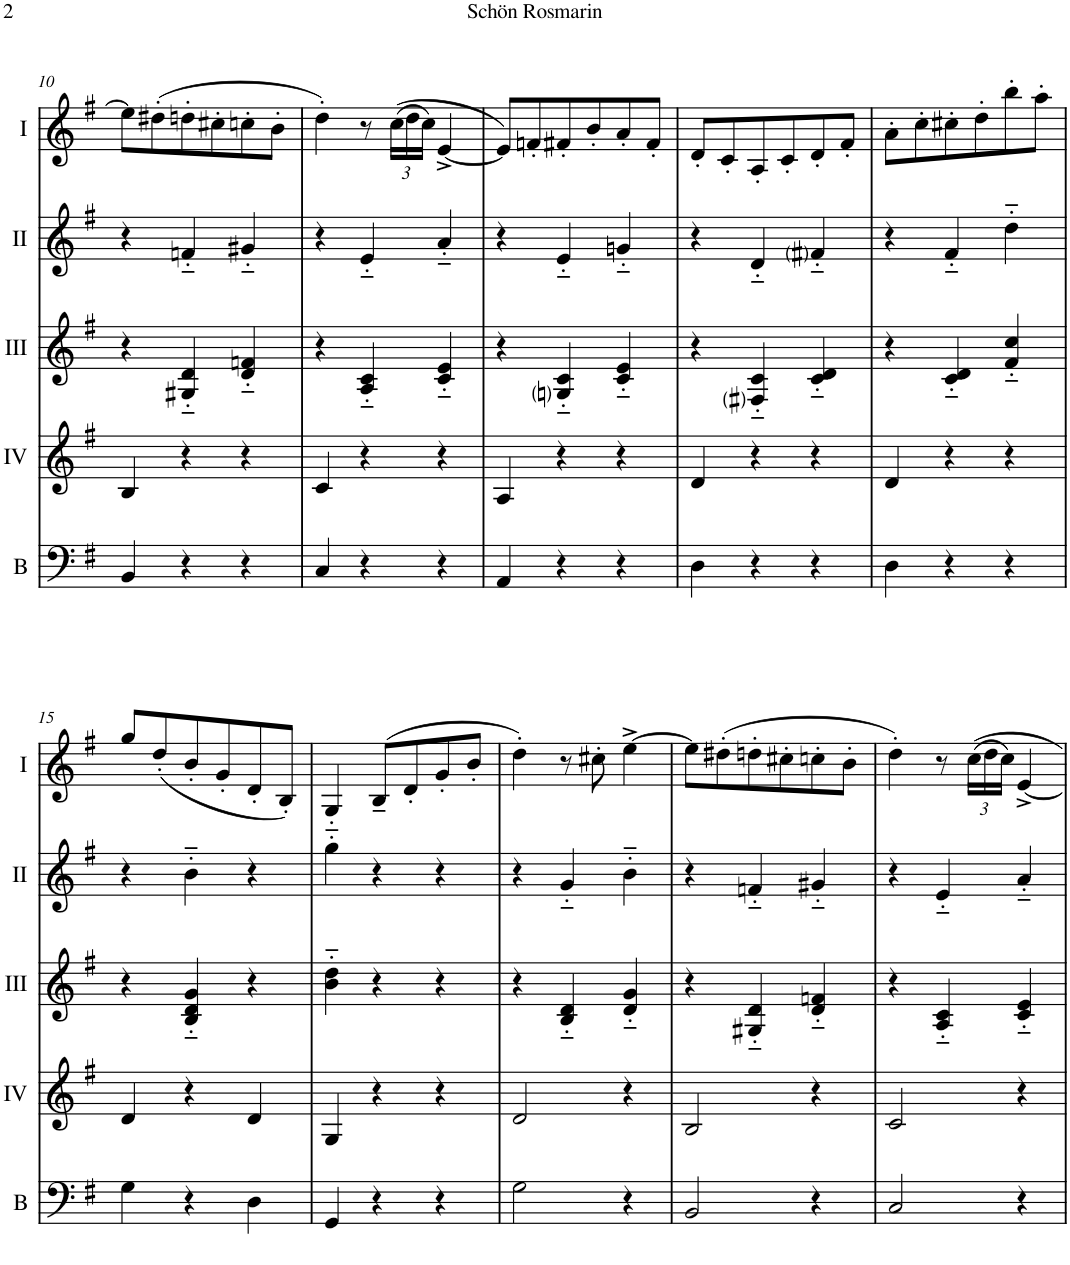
**kern	**kern	**kern	**kern	**kern
*part5	*part4	*part3	*part2	*part1
*staff5	*staff4	*staff3	*staff2	*staff1
*I"Bass	*I"Acc. 4	*I"Acc. 3	*I"Acc. 2	*I"Acc. 1
*I'B	*	*	*	*
!!LO:PB:g=z
*clefF4	*clefG2	*clefG2	*clefG2	*clefG2
*Trd7c12	*Trd7c12	*	*	*
*k[f#]	*k[f#]	*k[f#]	*k[f#]	*k[f#]
*M3/4	*M3/4	*M3/4	*M3/4	*M3/4
=10	=10	=10	=10	=10
4BB/	4B/	4r	4r	8ee\L]
.	.	.	.	(8dd#X'\
4r	4r	4G#X/'~ 4d/'~	4fn'~/	8ddn'\
.	.	.	.	8cc#X'\
4r	4r	4d/'~ 4fn/'~	4g#X'~/	8ccn'\
.	.	.	.	8b'\J
=11	=11	=11	=11	=11
4C/	4c/	4r	4r	4dd'\)
4r	4r	4A/'~ 4c/'~	4e'~/	8r
*	*	*	*	*Xbrackettup
.	.	.	.	((24cc\LL
.	.	.	.	24dd\
.	.	.	.	24cc\JJ)
4r	4r	4c/'~ 4e/'~	4a'~/	[4e^/
=12	=12	=12	=12	=12
4AA/	4A/	4r	4r	8e/L])
.	.	.	.	8fn'/
4r	4r	4Gni/'~ 4c/'~	4e'~/	8f#X'/
.	.	.	.	8b'/
4r	4r	4c/'~ 4e/'~	4gn'~/	8a'/
.	.	.	.	8f#'/J
=13	=13	=13	=13	=13
4D\	4d/	4r	4r	8d'/L
.	.	.	.	8c'/
4r	4r	4F#i/'~ 4c/'~	4d'~/	8A'/
.	.	.	.	8c'/
4r	4r	4c/'~ 4d/'~	4f#i'~/	8d'/
.	.	.	.	8f#'/J
=14	=14	=14	=14	=14
4D\	4d/	4r	4r	8a'\L
.	.	.	.	8cc'\
4r	4r	4c/'~ 4d/'~	4f#'~/	8cc#X'\
.	.	.	.	8dd'\
4r	4r	4f#/'~ 4cc/'~	4dd'~\	8bb'\
.	.	.	.	8aa'\J
!!LO:LB:g=z
=15	=15	=15	=15	=15
4G\	4d/	4r	4r	8gg/L
.	.	.	.	(8dd'/
4r	4r	4B/'~ 4d/'~ 4g/'~	4b'~\	8b'/
.	.	.	.	8g'/
4D\	4d/	4r	4r	8d'/
.	.	.	.	8B'/J)
=16	=16	=16	=16	=16
4GG/	4G/	4b\'~ 4dd\'~	4gg'~\	4G'/
4r	4r	4r	4r	(8B~/L
.	.	.	.	8d'/
4r	4r	4r	4r	8g'/
.	.	.	.	8b'/J
=17	=17	=17	=17	=17
2G\	2d/	4r	4r	4dd'\)
.	.	4B/'~ 4d/'~	4g'~/	8r
.	.	.	.	8cc#X'\
4r	4r	4d/'~ 4g/'~	4b'~\	[4ee^\
=18	=18	=18	=18	=18
2BB/	2B/	4r	4r	8ee\L]
.	.	.	.	(8dd#X'\
.	.	4G#X/'~ 4d/'~	4fn'~/	8ddn'\
.	.	.	.	8cc#X'\
4r	4r	4d/'~ 4fn/'~	4g#X'~/	8ccn'\
.	.	.	.	8b'\J
=19	=19	=19	=19	=19
2C/	2c/	4r	4r	4dd'\)
.	.	4A/'~ 4c/'~	4e'~/	8r
.	.	.	.	(24cc\LL
.	.	.	.	24dd\
.	.	.	.	24cc\JJ)
4r	4r	4c/'~ 4e/'~	4a'~/	[4e^/
=	=	=	=	=
*-	*-	*-	*-	*-
